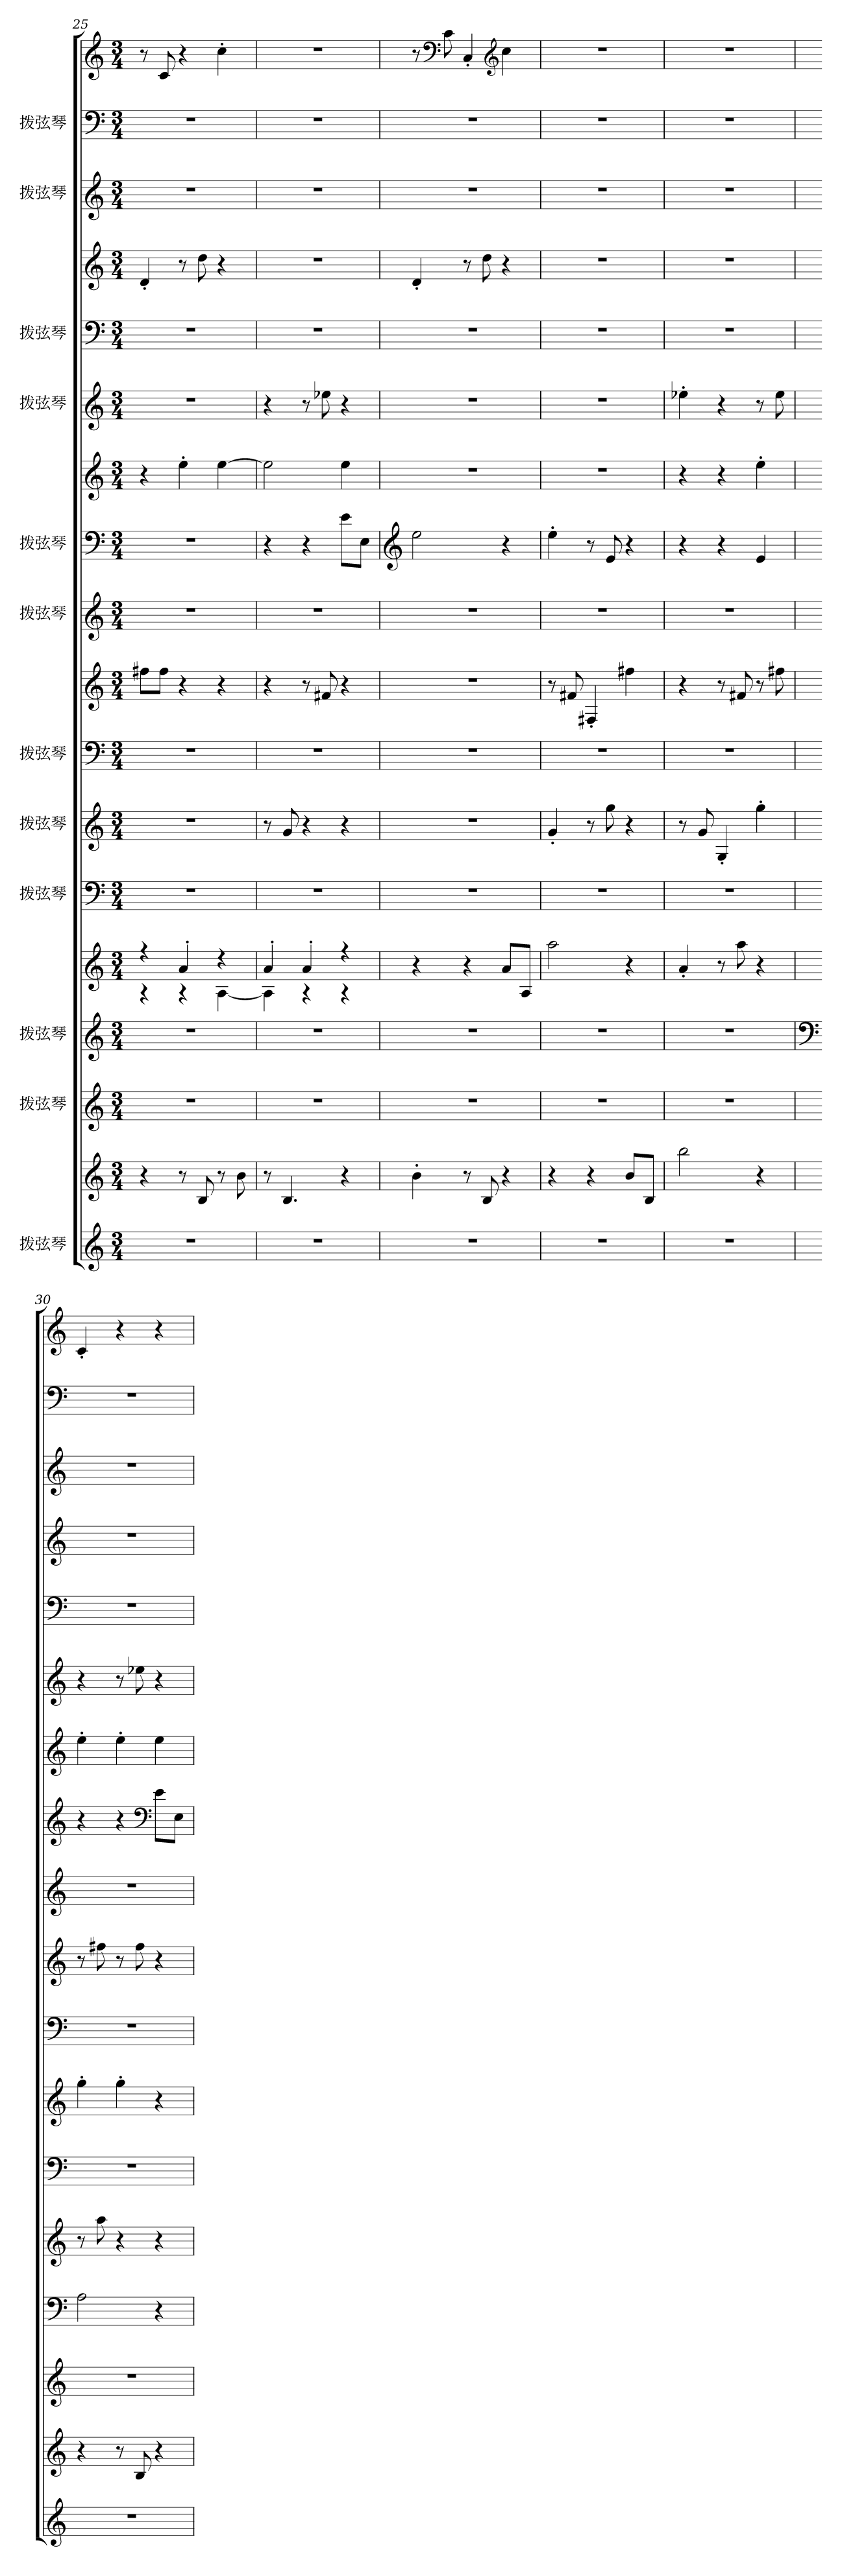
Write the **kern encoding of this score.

**kern	**kern	**kern	**kern	**kern	**kern	**kern	**kern	**kern	**kern	**kern	**kern	**kern	**kern	**kern	**kern	**kern	**kern
*part12	*part12	*part11	*part10	*part10	*part9	*part8	*part7	*part7	*part6	*part5	*part5	*part4	*part3	*part3	*part2	*part1	*part1
*staff18	*staff17	*staff16	*staff15	*staff14	*staff13	*staff12	*staff11	*staff10	*staff9	*staff8	*staff7	*staff6	*staff5	*staff4	*staff3	*staff2	*staff1
*I"拨弦琴	*	*I"拨弦琴	*I"拨弦琴	*	*I"拨弦琴	*I"拨弦琴	*I"拨弦琴	*	*I"拨弦琴	*I"拨弦琴	*	*I"拨弦琴	*I"拨弦琴	*	*I"拨弦琴	*I"拨弦琴	*
*clefG2	*clefG2	*clefG2	*clefG2	*clefG2	*clefF4	*clefG2	*clefF4	*clefG2	*clefG2	*clefF4	*clefG2	*clefG2	*clefF4	*clefG2	*clefG2	*clefF4	*clefG2
*k[]	*k[]	*k[]	*k[]	*k[]	*k[]	*k[]	*k[]	*k[]	*k[]	*k[]	*k[]	*k[]	*k[]	*k[]	*k[]	*k[]	*k[]
*M3/4	*M3/4	*M3/4	*M3/4	*M3/4	*M3/4	*M3/4	*M3/4	*M3/4	*M3/4	*M3/4	*M3/4	*M3/4	*M3/4	*M3/4	*M3/4	*M3/4	*M3/4
=25	=25	=25	=25	=25	=25	=25	=25	=25	=25	=25	=25	=25	=25	=25	=25	=25	=25
*	*	*	*	*^	*	*	*	*	*	*	*	*	*	*	*	*	*
2.r	4r	2.r	2.r	4r	4r	2.r	2.r	2.r	8ff#X\L	2.r	2.r	4r	2.r	2.r	4d'/	2.r	2.r	8r
.	.	.	.	.	.	.	.	.	8ff#\J	.	.	.	.	.	.	.	.	8c/
.	8r	.	.	4a'/	4r	.	.	.	4r	.	.	4ee'\	.	.	8r	.	.	4r
.	8B/	.	.	.	.	.	.	.	.	.	.	.	.	.	8dd\	.	.	.
.	8r	.	.	4r	[4A\	.	.	.	4r	.	.	[4ee\	.	.	4r	.	.	4cc'\
.	8b\	.	.	.	.	.	.	.	.	.	.	.	.	.	.	.	.	.
!!LO:PB:g=z
=26	=26	=26	=26	=26	=26	=26	=26	=26	=26	=26	=26	=26	=26	=26	=26	=26	=26	=26
2.r	8r	2.r	2.r	4a'/	4A\]	2.r	8r	2.r	4r	2.r	4r	2ee\]	4r	2.r	2.r	2.r	2.r	2.r
.	4.B/	.	.	.	.	.	8g/	.	.	.	.	.	.	.	.	.	.	.
.	.	.	.	4a'/	4r	.	4r	.	8r	.	4r	.	8r	.	.	.	.	.
.	.	.	.	.	.	.	.	.	8f#X/	.	.	.	8ee-X\	.	.	.	.	.
.	4r	.	.	4r	4r	.	4r	.	4r	.	8e\L	4ee\	4r	.	.	.	.	.
.	.	.	.	.	.	.	.	.	.	.	8E\J	.	.	.	.	.	.	.
*	*	*	*	*v	*v	*	*	*	*	*	*	*	*	*	*	*	*	*
=27	=27	=27	=27	=27	=27	=27	=27	=27	=27	=27	=27	=27	=27	=27	=27	=27	=27
*	*	*	*	*	*	*	*	*	*	*clefG2	*	*	*	*	*	*	*
2.r	4b'\	2.r	2.r	4r	2.r	2.r	2.r	2.r	2.r	2ee\	2.r	2.r	2.r	4d'/	2.r	2.r	8r
*	*	*	*	*	*	*	*	*	*	*	*	*	*	*	*	*	*clefF4
.	.	.	.	.	.	.	.	.	.	.	.	.	.	.	.	.	8c\
.	8r	.	.	4r	.	.	.	.	.	.	.	.	.	8r	.	.	4C'/
.	8B/	.	.	.	.	.	.	.	.	.	.	.	.	8dd\	.	.	.
*	*	*	*	*	*	*	*	*	*	*	*	*	*	*	*	*	*clefG2
.	4r	.	.	8a/L	.	.	.	.	.	4r	.	.	.	4r	.	.	4cc\
.	.	.	.	8A/J	.	.	.	.	.	.	.	.	.	.	.	.	.
=28	=28	=28	=28	=28	=28	=28	=28	=28	=28	=28	=28	=28	=28	=28	=28	=28	=28
2.r	4r	2.r	2.r	2aa\	2.r	4g'/	2.r	8r	2.r	4ee'\	2.r	2.r	2.r	2.r	2.r	2.r	2.r
.	.	.	.	.	.	.	.	8f#X/	.	.	.	.	.	.	.	.	.
.	4r	.	.	.	.	8r	.	4F#X'/	.	8r	.	.	.	.	.	.	.
.	.	.	.	.	.	8gg\	.	.	.	8e/	.	.	.	.	.	.	.
.	8b/L	.	.	4r	.	4r	.	4ff#X\	.	4r	.	.	.	.	.	.	.
.	8B/J	.	.	.	.	.	.	.	.	.	.	.	.	.	.	.	.
=29	=29	=29	=29	=29	=29	=29	=29	=29	=29	=29	=29	=29	=29	=29	=29	=29	=29
2.r	2bb\	2.r	2.r	4a'/	2.r	8r	2.r	4r	2.r	4r	4r	4ee-X'\	2.r	2.r	2.r	2.r	2.r
.	.	.	.	.	.	8g/	.	.	.	.	.	.	.	.	.	.	.
.	.	.	.	8r	.	4G'/	.	8r	.	4r	4r	4r	.	.	.	.	.
.	.	.	.	8aa\	.	.	.	8f#X/	.	.	.	.	.	.	.	.	.
.	4r	.	.	4r	.	4gg'\	.	8r	.	4e/	4ee'\	8r	.	.	.	.	.
.	.	.	.	.	.	.	.	8ff#X\	.	.	.	8ee-\	.	.	.	.	.
!!LO:PB:g=z
=30	=30	=30	=30	=30	=30	=30	=30	=30	=30	=30	=30	=30	=30	=30	=30	=30	=30
*	*	*	*clefF4	*	*	*	*	*	*	*	*	*	*	*	*	*	*
2.r	4r	2.r	2A\	8r	2.r	4gg'\	2.r	8r	2.r	4r	4ee'\	4r	2.r	2.r	2.r	2.r	4c'/
.	.	.	.	8aa\	.	.	.	8ff#X\	.	.	.	.	.	.	.	.	.
.	8r	.	.	4r	.	4gg'\	.	8r	.	4r	4ee'\	8r	.	.	.	.	4r
.	8B/	.	.	.	.	.	.	8ff#\	.	.	.	8ee-X\	.	.	.	.	.
*	*	*	*	*	*	*	*	*	*	*clefF4	*	*	*	*	*	*	*
.	4r	.	4r	4r	.	4r	.	4r	.	8e\L	4ee\	4r	.	.	.	.	4r
.	.	.	.	.	.	.	.	.	.	8E\J	.	.	.	.	.	.	.
=	=	=	=	=	=	=	=	=	=	=	=	=	=	=	=	=	=
*-	*-	*-	*-	*-	*-	*-	*-	*-	*-	*-	*-	*-	*-	*-	*-	*-	*-
